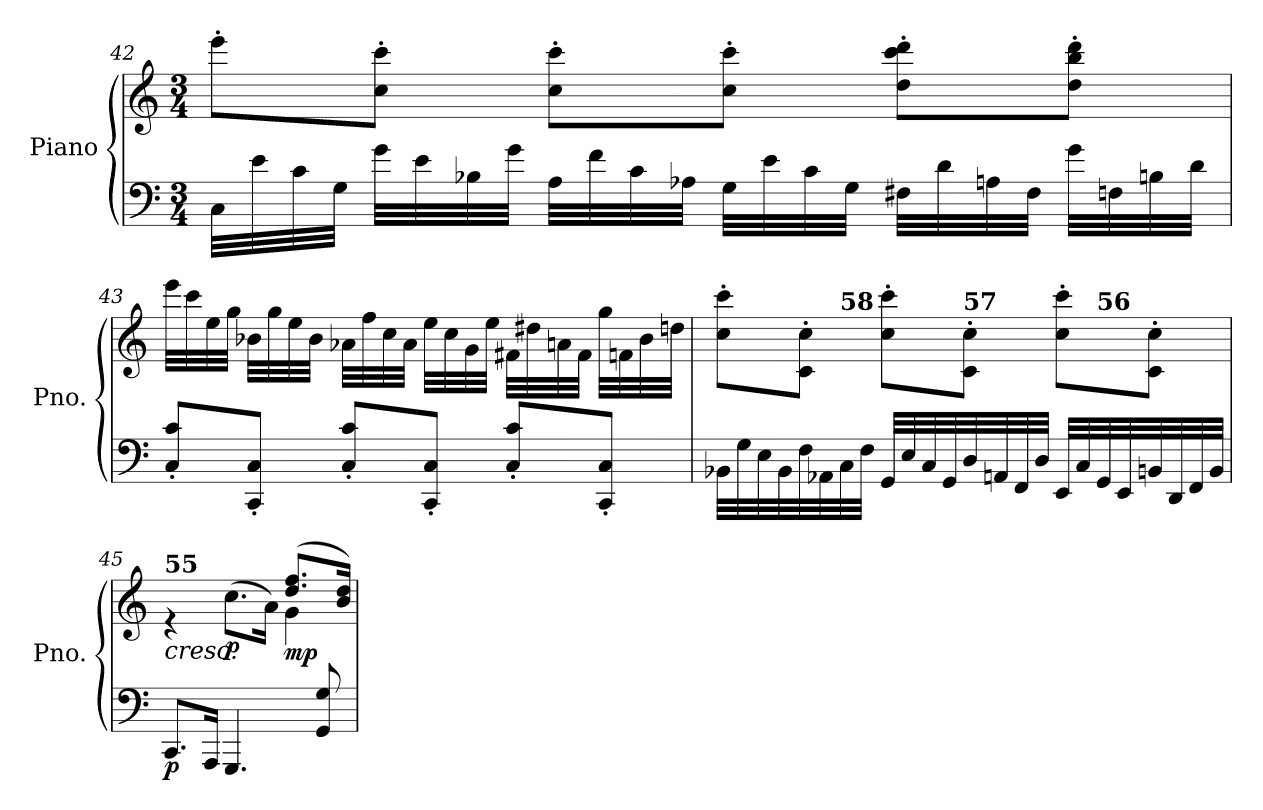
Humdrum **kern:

**kern	**kern	**dynam
*part1	*part1	*part1
*staff2	*staff1	*staff1/2
*I"Piano	*	*
*I'Pno.	*	*
!!LO:LB:g=z
*clefF4	*clefG2	*
*k[]	*k[]	*
*M3/4	*M3/4	*
=42	=42	=42
32C\LLL	8eee'\L	.
32e\	.	.
32c\	.	.
32G\JJJ	.	.
32g\LLL	8cc\' 8ccc\'J	.
32e\	.	.
32B-X\	.	.
32g\JJJ	.	.
32A\LLL	8cc\' 8ccc\'L	.
32f\	.	.
32c\	.	.
32A-X\JJJ	.	.
32G\LLL	8cc\' 8ccc\'J	.
32e\	.	.
32c\	.	.
32G\JJJ	.	.
32F#X\LLL	8dd\' 8ccc\' 8ddd\'L	.
32d\	.	.
32An\	.	.
32F#\JJJ	.	.
32g\LLL	8dd\' 8bb\' 8ddd\'J	.
32Fn\	.	.
32Bn\	.	.
32d\JJJ	.	.
!!LO:LB:g=z
=43	=43	=43
8C/' 8c/'L	32eee\LLL	.
.	32ccc\	.
.	32ee\	.
.	32gg\JJJ	.
8CC/' 8C/'J	32b-X\LLL	.
.	32gg\	.
.	32ee\	.
.	32b-\JJJ	.
8C/' 8c/'L	32a-X\LLL	.
.	32ff\	.
.	32cc\	.
.	32a-\JJJ	.
8CC/' 8C/'J	32ee\LLL	.
.	32cc\	.
.	32g\	.
.	32ee\JJJ	.
8C/' 8c/'L	32f#X\LLL	.
.	32dd#X\	.
.	32an\	.
.	32f#\JJJ	.
8CC/' 8C/'J	32gg\LLL	.
.	32fn\	.
.	32b-\	.
.	32ddn\JJJ	.
=44	=44	=44
!	!LO:TX:a:B:t=59	!
*	*^	*
*	*	*^	*
32BB-X\LLL	8cc\' 8ccc\'L	8.ryy	2ryy	.
32G\	.	.	.	.
32E\	.	.	.	.
32BB-\	.	.	.	.
32F\	8c\' 8cc\'J	.	.	.
32AA-X\	.	.	.	.
!	!	!LO:TX:a:B:t=58	!	!
32C\	.	2ryy	.	.
32F\JJJ	.	.	.	.
32GG/LLL	8cc\' 8ccc\'L	.	.	.
32E/	.	.	.	.
32C/	.	.	.	.
32GG/	.	.	.	.
!	!LO:TX:a:B:t=57	!	!	!
32D/	8c\' 8cc\'J	.	.	.
32AAn/	.	.	.	.
32FF/	.	.	.	.
32D/JJJ	.	.	.	.
32EE/LLL	8cc\' 8ccc\'L	.	16ryy	.
32C/	.	.	.	.
!	!	!	!LO:TX:a:B:t=56	!
32GG/	.	.	8.ryy	.
32EE/	.	.	.	.
32BBn/	8c\' 8cc\'J	.	.	.
32DD/	.	.	.	.
32FF/	.	16ryy	.	.
32BB/JJJ	.	.	.	.
!!LO:LB:g=z
=45	=45	=45	=45	=45
!	!LO:TX:a:B:t=55	!	!	!
!	!	!	!	!LO:HP:b
!	!	!	!	!LO:DY:n=1:b=2
*	*	*v	*v	*
8.CC/L	4re	2ryy	< p
16AAA/Jk	.	.	.
!	!	!	!LO:DY:n=2:b
4.GGG/	(>8.cc\L	.	p
.	16a\Jk)	.	.
!	!	!	!LO:DY:n=3:b
.	(>8.dd/ 8.ff/L	4g\	mp
8GG/ 8G/	.	.	.
.	16b/ 16dd/Jk)	.	.
*	*v	*v	*
.	.	[
=	=	=
*-	*-	*-
